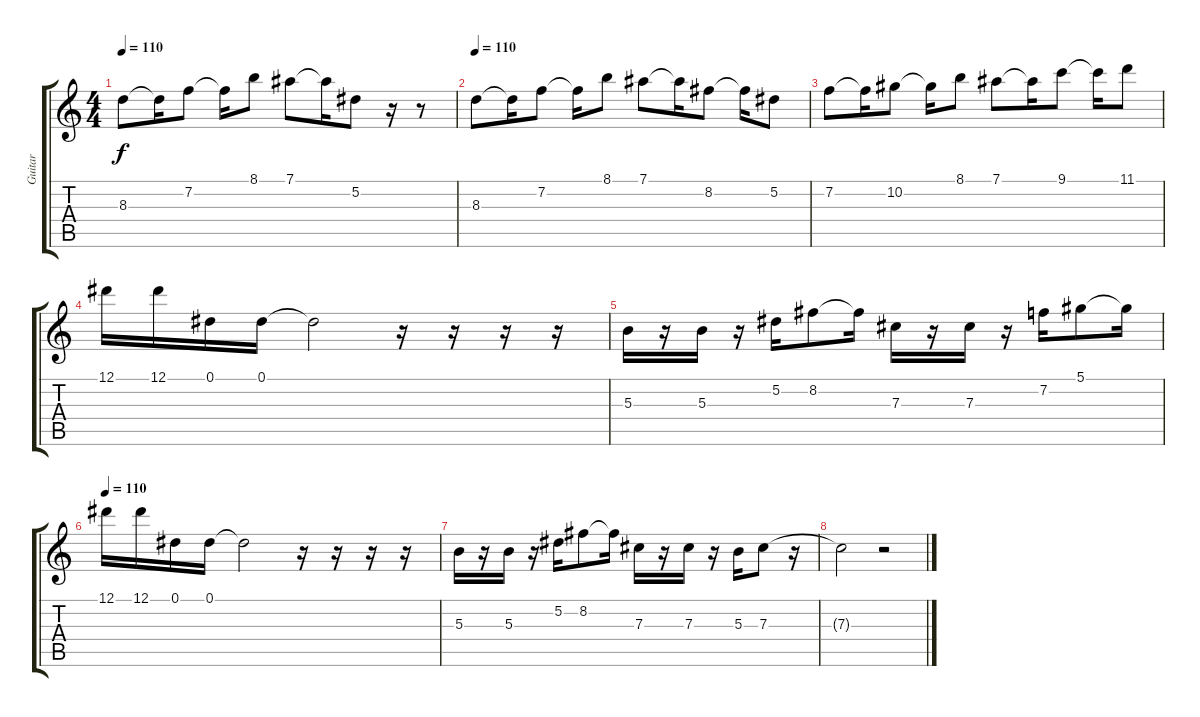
\track ("Guitar" "Guitar") {instrument overdrivenguitar}
\staff {score tabs}
\tuning (Eb4 Bb3 Gb3 Db3 Ab2 Eb2) {hide}
\ts (4 4)
\tempo 110
\clef g2
\ks c
8.3.8{dy f} 8.3{t}.16 7.2.8 7.2{t}.16 8.1.8 7.1.8 7.1{t}.16 5.2.8 r.16 r.8 |
\tempo 110
8.3.8 8.3{t}.16 7.2.8 7.2{t}.16 8.1.8 7.1.8 7.1{t}.16 8.2.8 8.2{t}.16 5.2.8 |
7.2.8 7.2{t}.16 10.2.8 10.2{t}.16 8.1.8 7.1.8 7.1{t}.16 9.1.8 9.1{t}.16 11.1.8 |
12.1.16 12.1.16 0.1.16 0.1.16 0.1{t}.2 r.16 r.16 r.16 r.16 |
5.3.16 r.16 5.3.16 r.16 5.2.16 8.2.8 8.2{t}.16 7.3.16 r.16 7.3.16 r.16 7.2.16 5.1.8 5.1{t}.16 |
\tempo 110
12.1.16 12.1.16 0.1.16 0.1.16 0.1{t}.2 r.16 r.16 r.16 r.16 |
5.3.16 r.16 5.3.16 r.16 5.2.16 8.2.8 8.2{t}.16 7.3.16 r.16 7.3.16 r.16 5.3.16 7.3.8 r.16 |
7.3{t}.2 r.2
